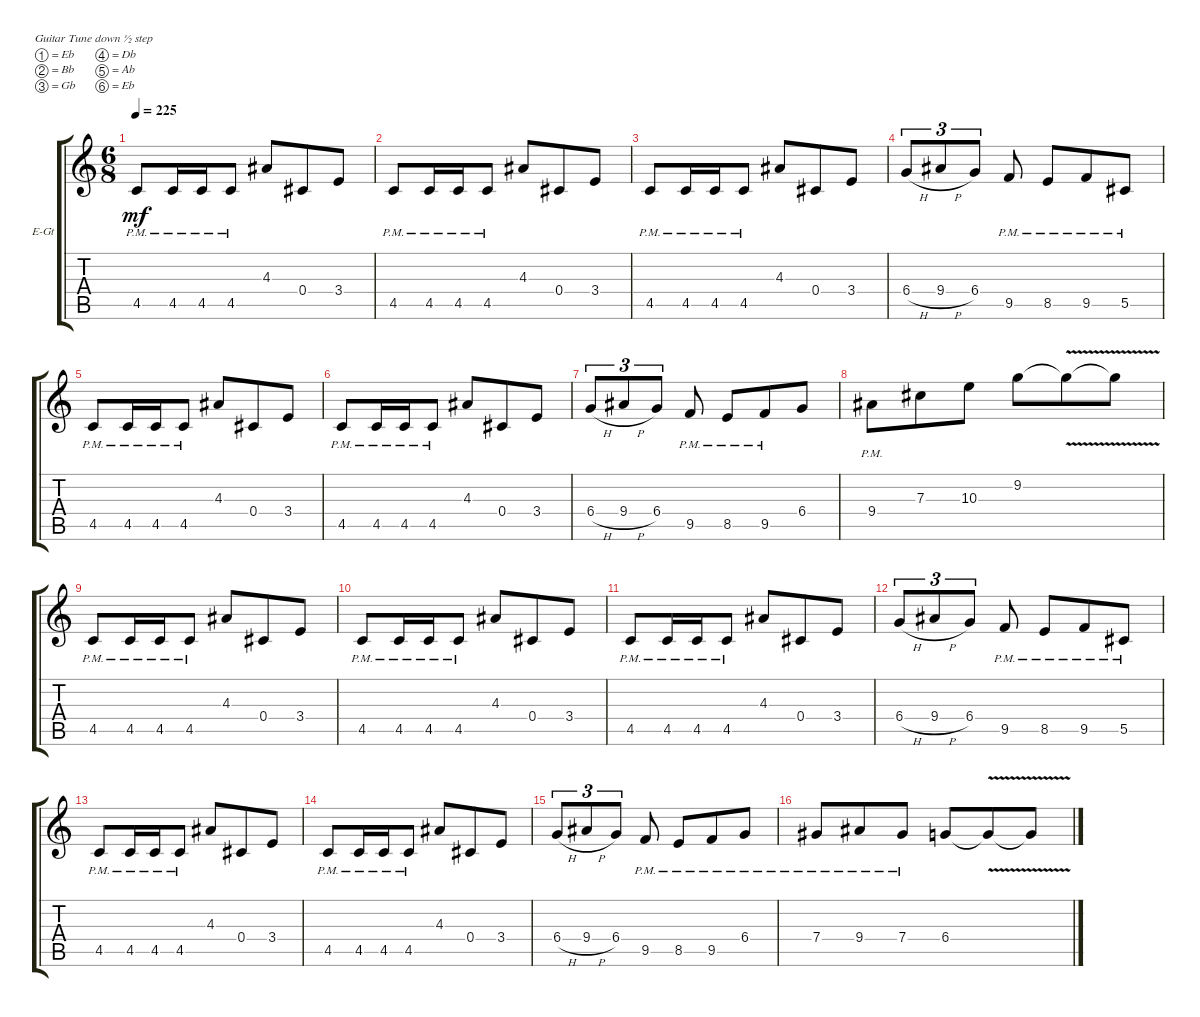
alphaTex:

\bracketExtendMode groupsimilarinstruments
\firstSystemTrackNameOrientation horizontal
\otherSystemsTrackNameOrientation horizontal
\track ("right" "E-Gt") {instrument distortionguitar}
\staff {score tabs}
\tuning (Eb4 Bb3 Gb3 Db3 Ab2 Eb2)
\ts (6 8)
\tempo 225
\clef g2
\ks c
4.5{pm}.8{dy mf} 4.5{pm}.16 4.5{pm}.16 4.5{pm}.8 4.3.8 0.4.8 3.4.8 |
4.5{pm}.8 4.5{pm}.16 4.5{pm}.16 4.5{pm}.8 4.3.8 0.4.8 3.4.8 |
4.5{pm}.8 4.5{pm}.16 4.5{pm}.16 4.5{pm}.8 4.3.8 0.4.8 3.4.8 |
6.4{h}.8{tu (3 2)} 9.4{h}.8{tu (3 2)} 6.4.8{tu (3 2)} 9.5{pm}.8 8.5{pm}.8 9.5{pm}.8 5.5{pm}.8 |
4.5{pm}.8 4.5{pm}.16 4.5{pm}.16 4.5{pm}.8 4.3.8 0.4.8 3.4.8 |
4.5{pm}.8 4.5{pm}.16 4.5{pm}.16 4.5{pm}.8 4.3.8 0.4.8 3.4.8 |
6.4{h}.8{tu (3 2)} 9.4{h}.8{tu (3 2)} 6.4.8{tu (3 2)} 9.5{pm}.8 8.5{pm}.8 9.5{pm}.8 6.4.8 |
9.4{pm}.8 7.3.8 10.3.8 9.2.8 9.2{v t}.8 9.2{v t}.8 |
4.5{pm}.8 4.5{pm}.16 4.5{pm}.16 4.5{pm}.8 4.3.8 0.4.8 3.4.8 |
4.5{pm}.8 4.5{pm}.16 4.5{pm}.16 4.5{pm}.8 4.3.8 0.4.8 3.4.8 |
4.5{pm}.8 4.5{pm}.16 4.5{pm}.16 4.5{pm}.8 4.3.8 0.4.8 3.4.8 |
6.4{h}.8{tu (3 2)} 9.4{h}.8{tu (3 2)} 6.4.8{tu (3 2)} 9.5{pm}.8 8.5{pm}.8 9.5{pm}.8 5.5{pm}.8 |
4.5{pm}.8 4.5{pm}.16 4.5{pm}.16 4.5{pm}.8 4.3.8 0.4.8 3.4.8 |
4.5{pm}.8 4.5{pm}.16 4.5{pm}.16 4.5{pm}.8 4.3.8 0.4.8 3.4.8 |
6.4{h}.8{tu (3 2)} 9.4{h}.8{tu (3 2)} 6.4.8{tu (3 2)} 9.5{pm}.8 8.5{pm}.8 9.5{pm}.8 6.4{pm}.8 |
7.4{pm}.8 9.4{pm}.8 7.4{pm}.8 6.4.8 6.4{v t}.8 6.4{v t}.8
